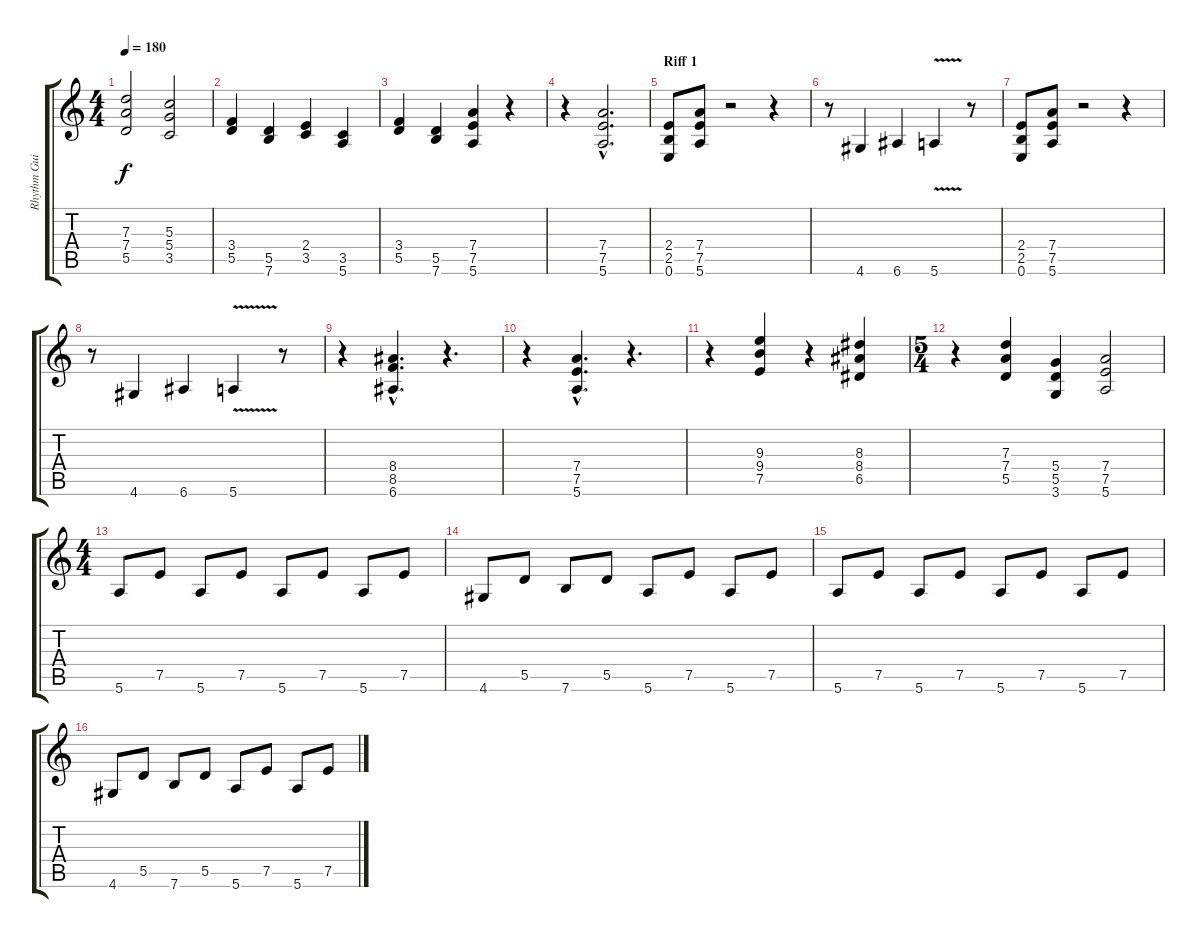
\track ("Rhythm Guitar" "Rhythm Gui") {instrument overdrivenguitar}
\staff {score tabs}
\tuning (E4 B3 G3 D3 A2 E2) {hide}
\ts (4 4)
\tempo 180
\clef g2
\ks c
(7.3 7.4 5.5).2{dy f} (5.3 5.4 3.5).2 |
(3.4 5.5).4 (5.5 7.6).4 (2.4 3.5).4 (3.5 5.6).4 |
(3.4 5.5).4 (5.5 7.6).4 (7.4 7.5 5.6).4 r.4 |
r.4 (7.4{hac} 7.5{hac} 5.6{hac}).2{d} |
\section ("" "Riff 1")
(2.4 2.5 0.6).8 (7.4 7.5 5.6).8 r.2 r.4 |
r.8 4.6.4 6.6.4 5.6{v}.4 r.8 |
(2.4 2.5 0.6).8 (7.4 7.5 5.6).8 r.2 r.4 |
r.8 4.6.4 6.6.4 5.6{v}.4 r.8 |
r.4 (8.4{hac} 8.5{hac} 6.6{hac}).4{d} r.4{d} |
r.4 (7.4{hac} 7.5{hac} 5.6{hac}).4{d} r.4{d} |
r.4 (9.3 9.4 7.5).4 r.4 (8.3 8.4 6.5).4 |
\ts (5 4)
r.4 (7.3 7.4 5.5).4 (5.4 5.5 3.6).4 (7.4 7.5 5.6).2 |
\ts (4 4)
5.6.8 7.5.8 5.6.8 7.5.8 5.6.8 7.5.8 5.6.8 7.5.8 |
4.6.8 5.5.8 7.6.8 5.5.8 5.6.8 7.5.8 5.6.8 7.5.8 |
5.6.8 7.5.8 5.6.8 7.5.8 5.6.8 7.5.8 5.6.8 7.5.8 |
4.6.8 5.5.8 7.6.8 5.5.8 5.6.8 7.5.8 5.6.8 7.5.8
